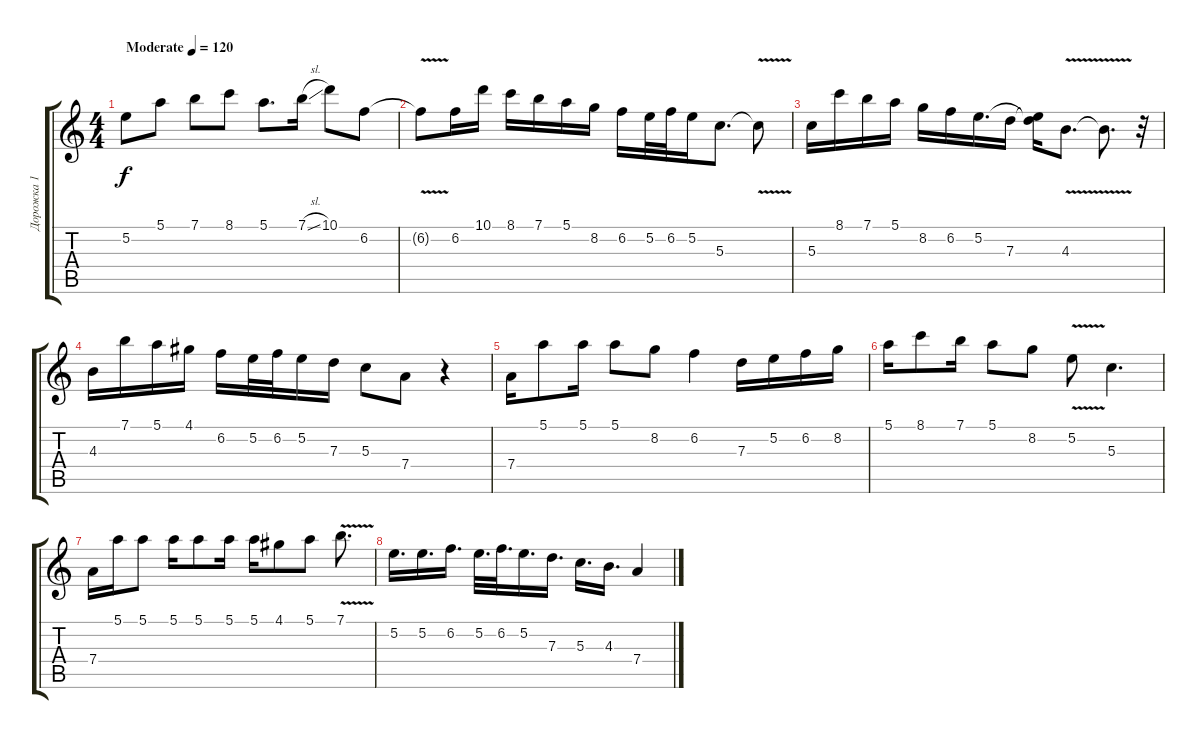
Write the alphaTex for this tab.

\track ("Дорожка 1" "Дорожка 1") {instrument acousticguitarsteel}
\staff {score tabs}
\tuning (E4 B3 G3 D3 A2 E2) {hide}
\ts (4 4)
\tempo (120 "Moderate")
\clef g2
\ks c
5.2.8{dy f instrument acousticguitarsteel} 5.1.8 7.1.8 8.1.8 5.1.8{d} 7.1{sl}.16 10.1.8 6.2.8 |
6.2{v t}.8 6.2.16 10.1.16 8.1.16 7.1.16 5.1.16 8.2.16 6.2.16 5.2.32 6.2.32 5.2.16 5.3.8{d} 5.3{v t}.8 |
5.3.16 8.1.16 7.1.16 5.1.16 8.2.16 6.2.16 5.2.16{d} 7.3.16 (5.2{t} 7.3{t}).16 4.3{v}.8{d} 4.3{t}.8{d} r.32 |
4.3.16 7.1.16 5.1.16 4.1.16 6.2.16 5.2.32 6.2.32 5.2.16 7.3.16 5.3.8 7.4.8 r.4 |
7.4.16 5.1.8 5.1.16 5.1.8 8.2.8 6.2.4 7.3.16 5.2.16 6.2.16 8.2.16 |
5.1.16 8.1.8 7.1.16 5.1.8 8.2.8 5.2{v}.8 5.3.4{d} |
7.4.16 5.1.16 5.1.8 5.1.16 5.1.8 5.1.16 5.1.16 4.1.8 5.1.8 7.1{v}.8{d} |
5.2.16{d} 5.2.16{d} 6.2.16{d} 5.2.32{d} 6.2.32{d} 5.2.16{d} 7.3.16{d} 5.3.16{d} 4.3.16{d} 7.4.4
